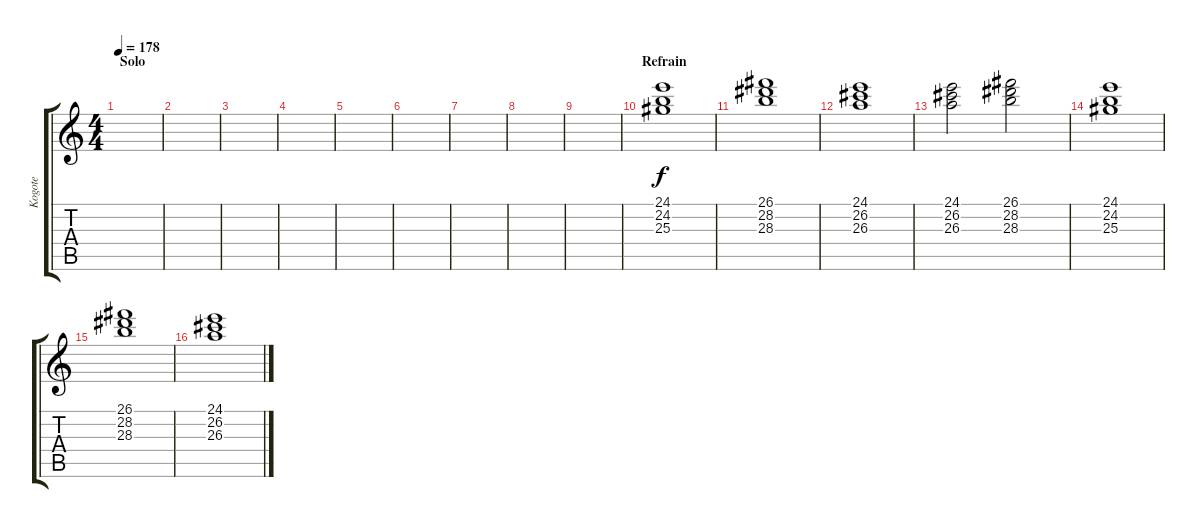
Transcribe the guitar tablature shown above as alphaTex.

\track ("Kogote" "Kogote") {instrument drawbarorgan}
\staff {score tabs}
\tuning (E4 B3 G3 D3 A2 E2) {hide}
\ts (4 4)
\section ("" "Solo")
\tempo 178
\clef g2
\ks c
|
|
|
|
|
|
|
|
|
\section ("" "Refrain")
(24.1 24.2 25.3).1 |
(26.1 28.2 28.3).1 |
(24.1 26.2 26.3).1 |
(24.1 26.2 26.3).2 (26.1 28.2 28.3).2 |
(24.1 24.2 25.3).1 |
(26.1 28.2 28.3).1 |
(24.1 26.2 26.3).1
